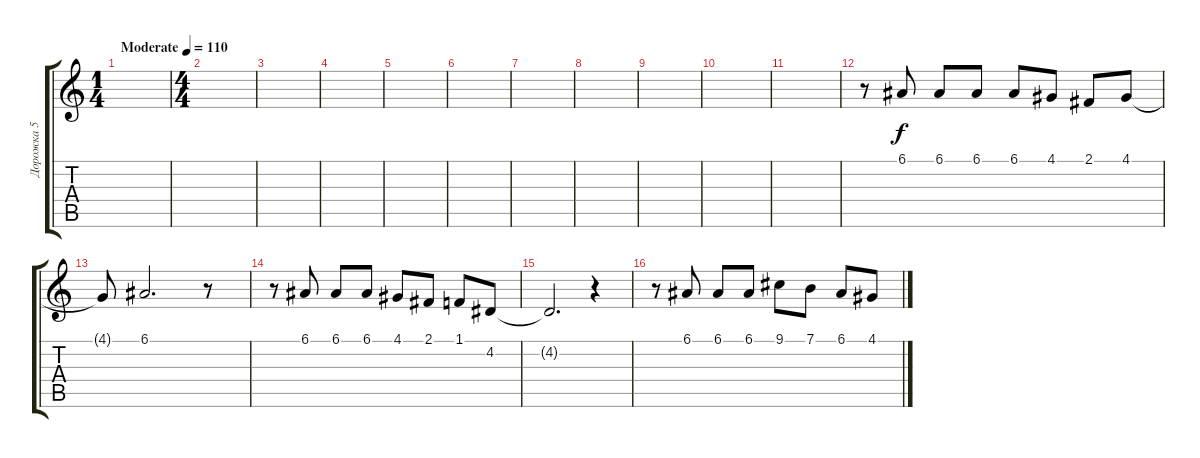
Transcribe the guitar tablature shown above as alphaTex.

\track ("Дорожка 5" "Дорожка 5") {instrument lead6voice}
\staff {score tabs}
\tuning (E4 B3 G3 D3 A2 E2) {hide}
\ts (1 4)
\tempo (110 "Moderate")
\clef g2
\ks c
|
\ts (4 4)
|
|
|
|
|
|
|
|
|
|
r.8 6.1.8 6.1.8 6.1.8 6.1.8 4.1.8 2.1.8 4.1.8 |
4.1{t}.8 6.1.2{d} r.8 |
r.8 6.1.8 6.1.8 6.1.8 4.1.8 2.1.8 1.1.8 4.2.8 |
4.2{t}.2{d} r.4 |
r.8 6.1.8 6.1.8 6.1.8 9.1.8 7.1.8 6.1.8 4.1.8
